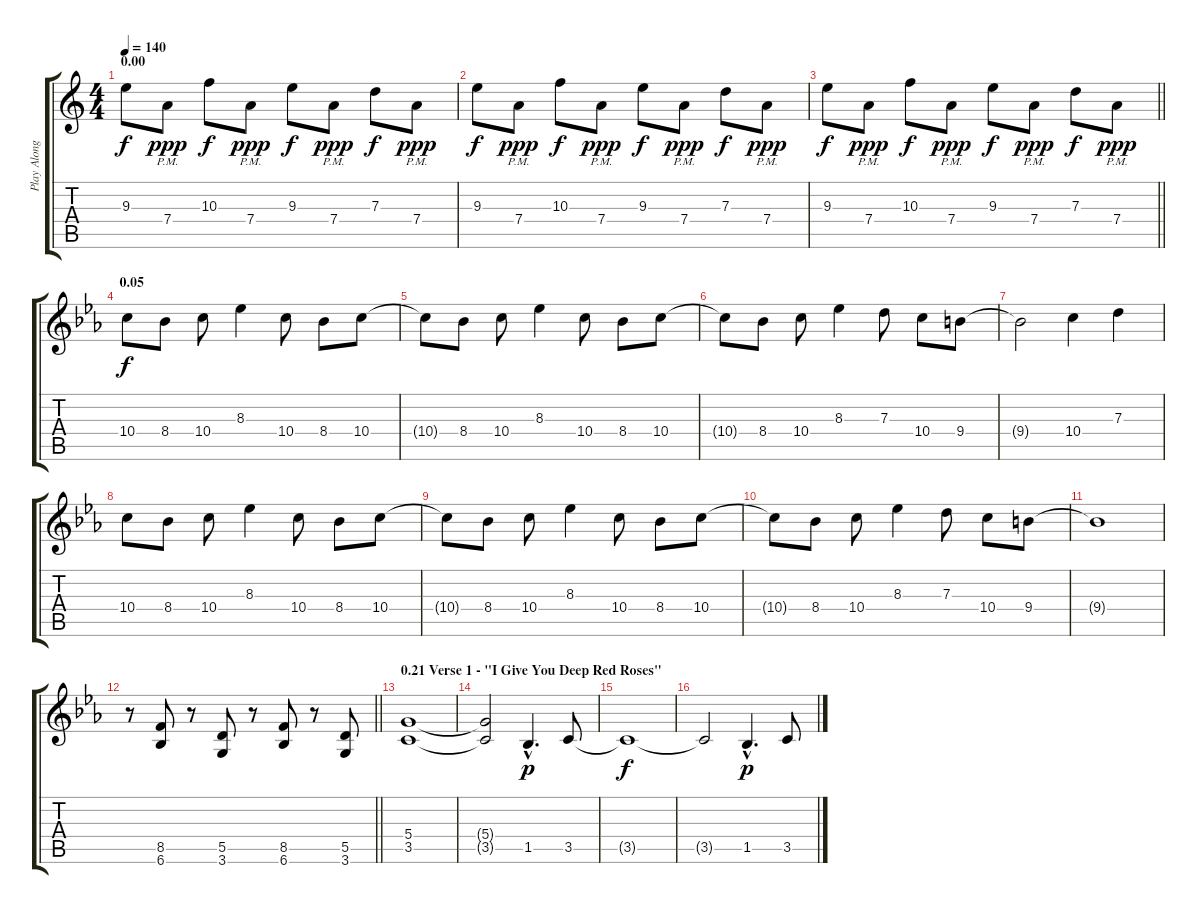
\track ("Play Along" "Play Along") {instrument distortionguitar}
\staff {score tabs}
\tuning (E4 B3 G3 D3 A2 E2) {hide}
\ts (4 4)
\section ("" "0.00")
\tempo 140
\clef g2
\ks c
9.3.8{dy f instrument distortionguitar} 7.4{pm}.8{dy ppp} 10.3.8{dy f} 7.4{pm}.8{dy ppp} 9.3.8{dy f} 7.4{pm}.8{dy ppp} 7.3.8{dy f} 7.4{pm}.8{dy ppp} |
9.3.8{dy f} 7.4{pm}.8{dy ppp} 10.3.8{dy f} 7.4{pm}.8{dy ppp} 9.3.8{dy f} 7.4{pm}.8{dy ppp} 7.3.8{dy f} 7.4{pm}.8{dy ppp} |
\barLineRight lightlight
9.3.8{dy f} 7.4{pm}.8{dy ppp} 10.3.8{dy f} 7.4{pm}.8{dy ppp} 9.3.8{dy f} 7.4{pm}.8{dy ppp} 7.3.8{dy f} 7.4{pm}.8{dy ppp} |
\section ("" "0.05")
\ks cminor
10.4.8{dy f} 8.4.8 10.4.8 8.3.4 10.4.8 8.4.8 10.4.8 |
10.4{t}.8 8.4.8 10.4.8 8.3.4 10.4.8 8.4.8 10.4.8 |
10.4{t}.8 8.4.8 10.4.8 8.3.4 7.3.8 10.4.8 9.4.8 |
9.4{t}.2 10.4.4 7.3.4 |
10.4.8 8.4.8 10.4.8 8.3.4 10.4.8 8.4.8 10.4.8 |
10.4{t}.8 8.4.8 10.4.8 8.3.4 10.4.8 8.4.8 10.4.8 |
10.4{t}.8 8.4.8 10.4.8 8.3.4 7.3.8 10.4.8 9.4.8 |
9.4{t}.1 |
\barLineRight lightlight
r.8 (8.5 6.6).8 r.8 (5.5 3.6).8 r.8 (8.5 6.6).8 r.8 (5.5 3.6).8 |
\section ("" "0.21 Verse 1 - \"I Give You Deep Red Roses\"")
(5.4 3.5).1 |
(5.4{t} 3.5{t}).2 1.5{hac}.4{d dy p} 3.5.8 |
3.5{t}.1{dy f} |
3.5{t}.2 1.5{hac}.4{d dy p} 3.5.8
